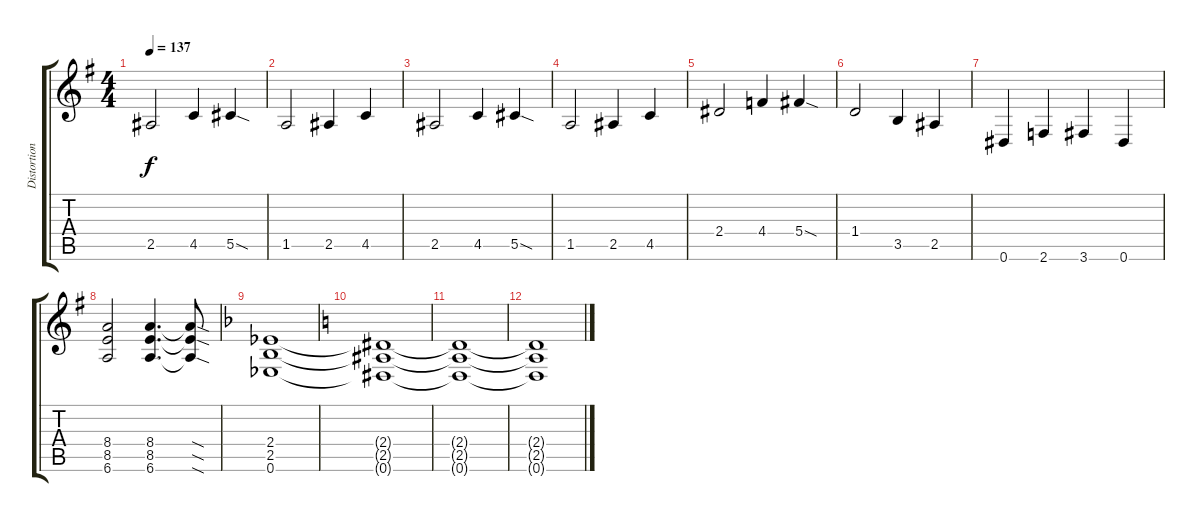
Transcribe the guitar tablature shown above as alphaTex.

\track ("Distortion Guitar" "Distortion") {instrument distortionguitar}
\staff {score tabs}
\tuning (Eb4 Bb3 Gb3 Db3 Ab2 Eb2) {hide}
\ts (4 4)
\tempo 137
\clef g2
\ks g
2.5.2{dy f} 4.5.4 5.5{sod}.4 |
1.5.2 2.5.4 4.5.4 |
2.5.2 4.5.4 5.5{sod}.4 |
1.5.2 2.5.4 4.5.4 |
2.4.2 4.4.4 5.4{sod}.4 |
1.4.2 3.5.4 2.5.4 |
0.6.4 2.6.4 3.6.4 0.6.4 |
(8.4 8.5 6.6).2 (8.4 8.5 6.6).4{d} (8.4{sod t} 8.5{sod t} 6.6{sod t}).8 |
\ks f
(2.4 2.5 0.6).1 |
\ks c
(2.4{t} 2.5{t} 0.6{t}).1 |
(2.4{t} 2.5{t} 0.6{t}).1 |
(2.4{t} 2.5{t} 0.6{t}).1
